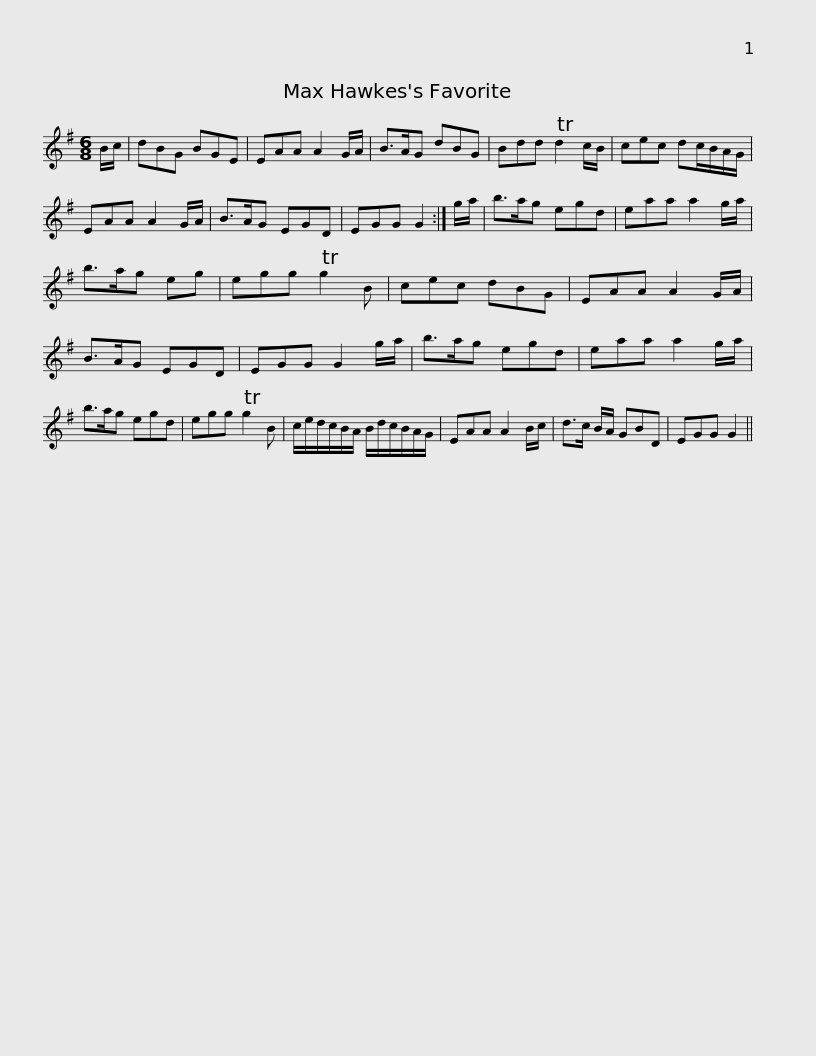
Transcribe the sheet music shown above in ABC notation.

X:1
L:1/8
M:6/8
I:linebreak $
K:G
V:1 treble
V:1
 B/c/ | dBG BGE | EAA A2 G/A/ | B>AG dBG | Bdd Td2 c/B/ | %5
 cec dc/B/A/G/ | EAA A2 G/A/ |$ B>AG EGD | EGG G2 :| g/a/ | %10
 b>ag egd | eaa a2 g/a/ | b>ag eg | egg Tg2 B | cec dBG |$ %15
 EAA A2 G/A/ | B>AG EGD | EGG G2 g/a/ | b>ag egd | eaa a2 g/a/ | %20
 b>ag egd | egg Tg2 B |$ c/e/d/c/B/A/ B/d/c/B/A/G/ | EAA A2 B/c/ | d>c B/A/ GBD | %25
 EGG G2 || %26
